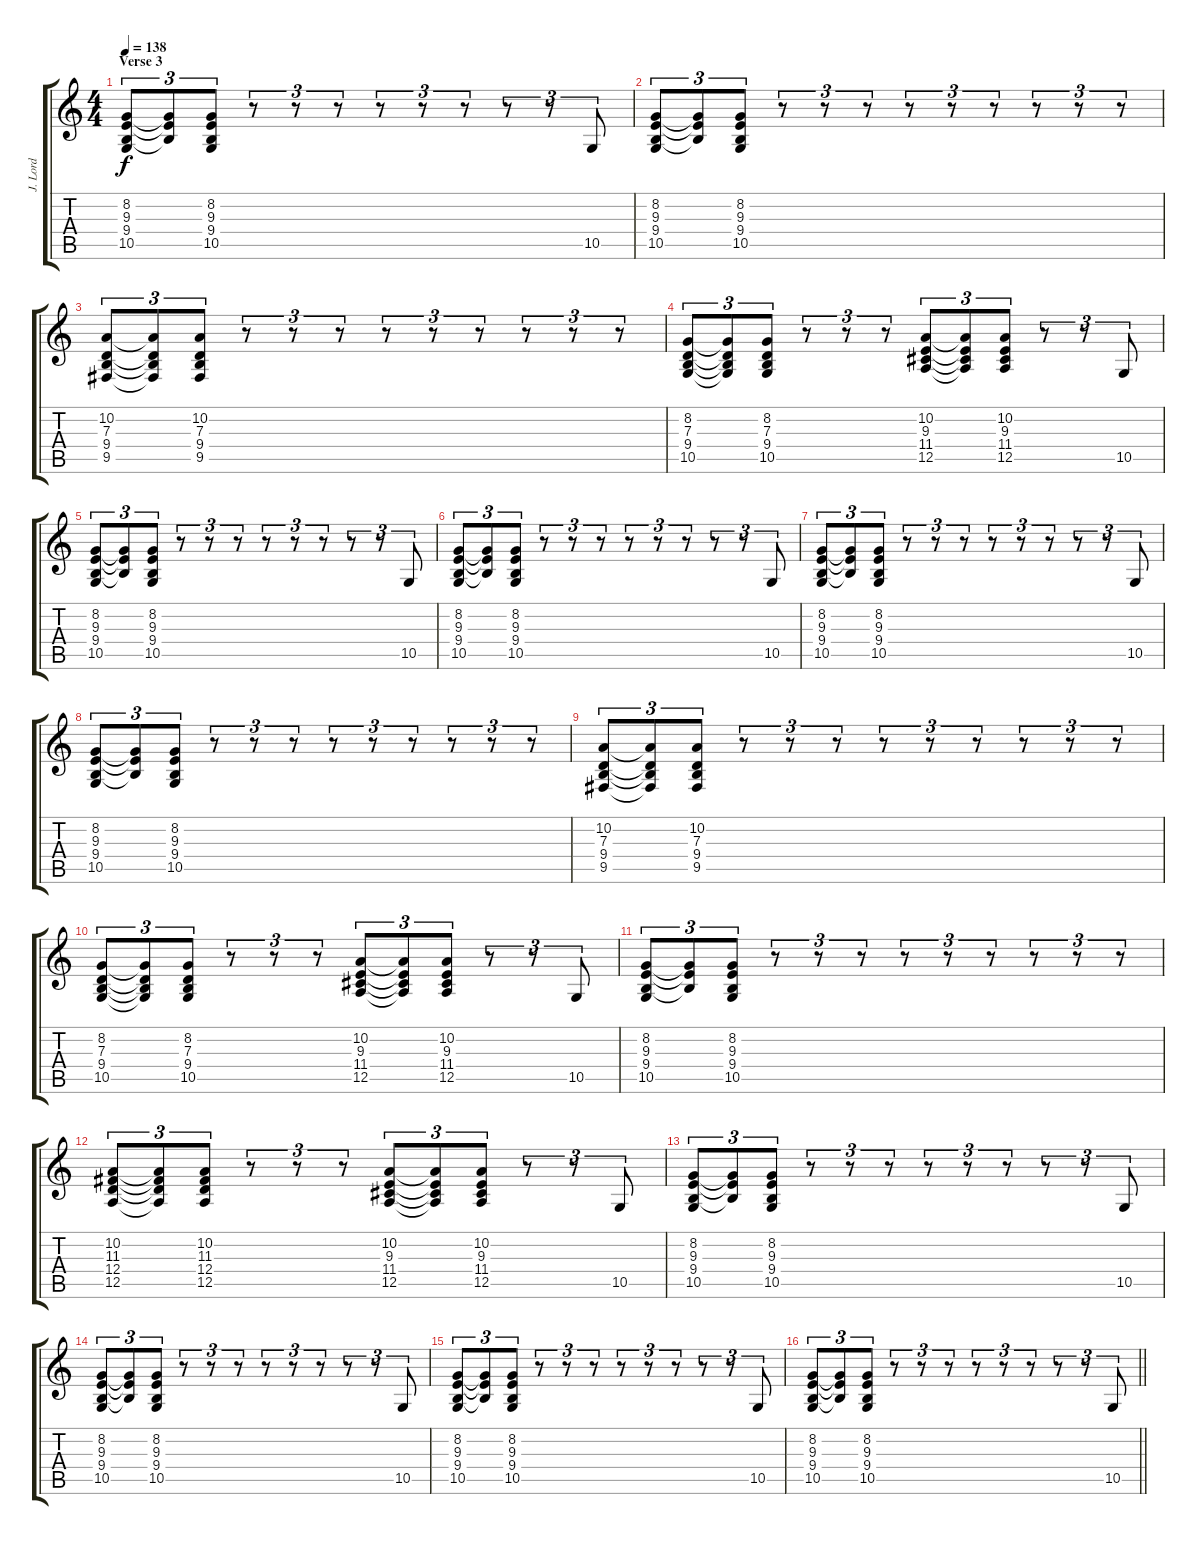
\track ("J. Lord" "J. Lord") {instrument drawbarorgan}
\staff {score tabs}
\tuning (E4 B3 G3 D3 A2 E2) {hide}
\ts (4 4)
\section ("" "Verse 3")
\tempo 138
\clef g2
\ks c
(8.2 9.3 9.4 10.5).8{tu (3 2) dy f} (8.2{t} 9.3{t} 9.4{t}).8{tu (3 2)} (8.2 9.3 9.4 10.5).8{tu (3 2)} r.8{tu (3 2)} r.8{tu (3 2)} r.8{tu (3 2)} r.8{tu (3 2)} r.8{tu (3 2)} r.8{tu (3 2)} r.8{tu (3 2)} r.8{tu (3 2)} 10.5.8{tu (3 2)} |
(8.2 9.3 9.4 10.5).8{tu (3 2)} (8.2{t} 9.3{t} 9.4{t}).8{tu (3 2)} (8.2 9.3 9.4 10.5).8{tu (3 2)} r.8{tu (3 2)} r.8{tu (3 2)} r.8{tu (3 2)} r.8{tu (3 2)} r.8{tu (3 2)} r.8{tu (3 2)} r.8{tu (3 2)} r.8{tu (3 2)} r.8{tu (3 2)} |
(10.2 7.3 9.4 9.5).8{tu (3 2)} (10.2{t} 7.3{t} 9.4{t} 9.5{t}).8{tu (3 2)} (10.2 7.3 9.4 9.5).8{tu (3 2)} r.8{tu (3 2)} r.8{tu (3 2)} r.8{tu (3 2)} r.8{tu (3 2)} r.8{tu (3 2)} r.8{tu (3 2)} r.8{tu (3 2)} r.8{tu (3 2)} r.8{tu (3 2)} |
(8.2 7.3 9.4 10.5).8{tu (3 2)} (8.2{t} 7.3{t} 9.4{t} 10.5{t}).8{tu (3 2)} (8.2 7.3 9.4 10.5).8{tu (3 2)} r.8{tu (3 2)} r.8{tu (3 2)} r.8{tu (3 2)} (10.2 9.3 11.4 12.5).8{tu (3 2)} (10.2{t} 9.3{t} 11.4{t} 12.5{t}).8{tu (3 2)} (10.2 9.3 11.4 12.5).8{tu (3 2)} r.8{tu (3 2)} r.8{tu (3 2)} 10.5.8{tu (3 2)} |
(8.2 9.3 9.4 10.5).8{tu (3 2)} (8.2{t} 9.3{t} 9.4{t}).8{tu (3 2)} (8.2 9.3 9.4 10.5).8{tu (3 2)} r.8{tu (3 2)} r.8{tu (3 2)} r.8{tu (3 2)} r.8{tu (3 2)} r.8{tu (3 2)} r.8{tu (3 2)} r.8{tu (3 2)} r.8{tu (3 2)} 10.5.8{tu (3 2)} |
(8.2 9.3 9.4 10.5).8{tu (3 2)} (8.2{t} 9.3{t} 9.4{t}).8{tu (3 2)} (8.2 9.3 9.4 10.5).8{tu (3 2)} r.8{tu (3 2)} r.8{tu (3 2)} r.8{tu (3 2)} r.8{tu (3 2)} r.8{tu (3 2)} r.8{tu (3 2)} r.8{tu (3 2)} r.8{tu (3 2)} 10.5.8{tu (3 2)} |
(8.2 9.3 9.4 10.5).8{tu (3 2)} (8.2{t} 9.3{t} 9.4{t}).8{tu (3 2)} (8.2 9.3 9.4 10.5).8{tu (3 2)} r.8{tu (3 2)} r.8{tu (3 2)} r.8{tu (3 2)} r.8{tu (3 2)} r.8{tu (3 2)} r.8{tu (3 2)} r.8{tu (3 2)} r.8{tu (3 2)} 10.5.8{tu (3 2)} |
(8.2 9.3 9.4 10.5).8{tu (3 2)} (8.2{t} 9.3{t} 9.4{t}).8{tu (3 2)} (8.2 9.3 9.4 10.5).8{tu (3 2)} r.8{tu (3 2)} r.8{tu (3 2)} r.8{tu (3 2)} r.8{tu (3 2)} r.8{tu (3 2)} r.8{tu (3 2)} r.8{tu (3 2)} r.8{tu (3 2)} r.8{tu (3 2)} |
(10.2 7.3 9.4 9.5).8{tu (3 2)} (10.2{t} 7.3{t} 9.4{t} 9.5{t}).8{tu (3 2)} (10.2 7.3 9.4 9.5).8{tu (3 2)} r.8{tu (3 2)} r.8{tu (3 2)} r.8{tu (3 2)} r.8{tu (3 2)} r.8{tu (3 2)} r.8{tu (3 2)} r.8{tu (3 2)} r.8{tu (3 2)} r.8{tu (3 2)} |
(8.2 7.3 9.4 10.5).8{tu (3 2)} (8.2{t} 7.3{t} 9.4{t} 10.5{t}).8{tu (3 2)} (8.2 7.3 9.4 10.5).8{tu (3 2)} r.8{tu (3 2)} r.8{tu (3 2)} r.8{tu (3 2)} (10.2 9.3 11.4 12.5).8{tu (3 2)} (10.2{t} 9.3{t} 11.4{t} 12.5{t}).8{tu (3 2)} (10.2 9.3 11.4 12.5).8{tu (3 2)} r.8{tu (3 2)} r.8{tu (3 2)} 10.5.8{tu (3 2)} |
(8.2 9.3 9.4 10.5).8{tu (3 2)} (8.2{t} 9.3{t} 9.4{t}).8{tu (3 2)} (8.2 9.3 9.4 10.5).8{tu (3 2)} r.8{tu (3 2)} r.8{tu (3 2)} r.8{tu (3 2)} r.8{tu (3 2)} r.8{tu (3 2)} r.8{tu (3 2)} r.8{tu (3 2)} r.8{tu (3 2)} r.8{tu (3 2)} |
(10.2 11.3 12.4 12.5).8{tu (3 2)} (10.2{t} 11.3{t} 12.4{t} 12.5{t}).8{tu (3 2)} (10.2 11.3 12.4 12.5).8{tu (3 2)} r.8{tu (3 2)} r.8{tu (3 2)} r.8{tu (3 2)} (10.2 9.3 11.4 12.5).8{tu (3 2)} (10.2{t} 9.3{t} 11.4{t} 12.5{t}).8{tu (3 2)} (10.2 9.3 11.4 12.5).8{tu (3 2)} r.8{tu (3 2)} r.8{tu (3 2)} 10.5.8{tu (3 2)} |
(8.2 9.3 9.4 10.5).8{tu (3 2)} (8.2{t} 9.3{t} 9.4{t}).8{tu (3 2)} (8.2 9.3 9.4 10.5).8{tu (3 2)} r.8{tu (3 2)} r.8{tu (3 2)} r.8{tu (3 2)} r.8{tu (3 2)} r.8{tu (3 2)} r.8{tu (3 2)} r.8{tu (3 2)} r.8{tu (3 2)} 10.5.8{tu (3 2)} |
(8.2 9.3 9.4 10.5).8{tu (3 2)} (8.2{t} 9.3{t} 9.4{t}).8{tu (3 2)} (8.2 9.3 9.4 10.5).8{tu (3 2)} r.8{tu (3 2)} r.8{tu (3 2)} r.8{tu (3 2)} r.8{tu (3 2)} r.8{tu (3 2)} r.8{tu (3 2)} r.8{tu (3 2)} r.8{tu (3 2)} 10.5.8{tu (3 2)} |
(8.2 9.3 9.4 10.5).8{tu (3 2)} (8.2{t} 9.3{t} 9.4{t}).8{tu (3 2)} (8.2 9.3 9.4 10.5).8{tu (3 2)} r.8{tu (3 2)} r.8{tu (3 2)} r.8{tu (3 2)} r.8{tu (3 2)} r.8{tu (3 2)} r.8{tu (3 2)} r.8{tu (3 2)} r.8{tu (3 2)} 10.5.8{tu (3 2)} |
\barLineRight lightlight
(8.2 9.3 9.4 10.5).8{tu (3 2)} (8.2{t} 9.3{t} 9.4{t}).8{tu (3 2)} (8.2 9.3 9.4 10.5).8{tu (3 2)} r.8{tu (3 2)} r.8{tu (3 2)} r.8{tu (3 2)} r.8{tu (3 2)} r.8{tu (3 2)} r.8{tu (3 2)} r.8{tu (3 2)} r.8{tu (3 2)} 10.5.8{tu (3 2)}
